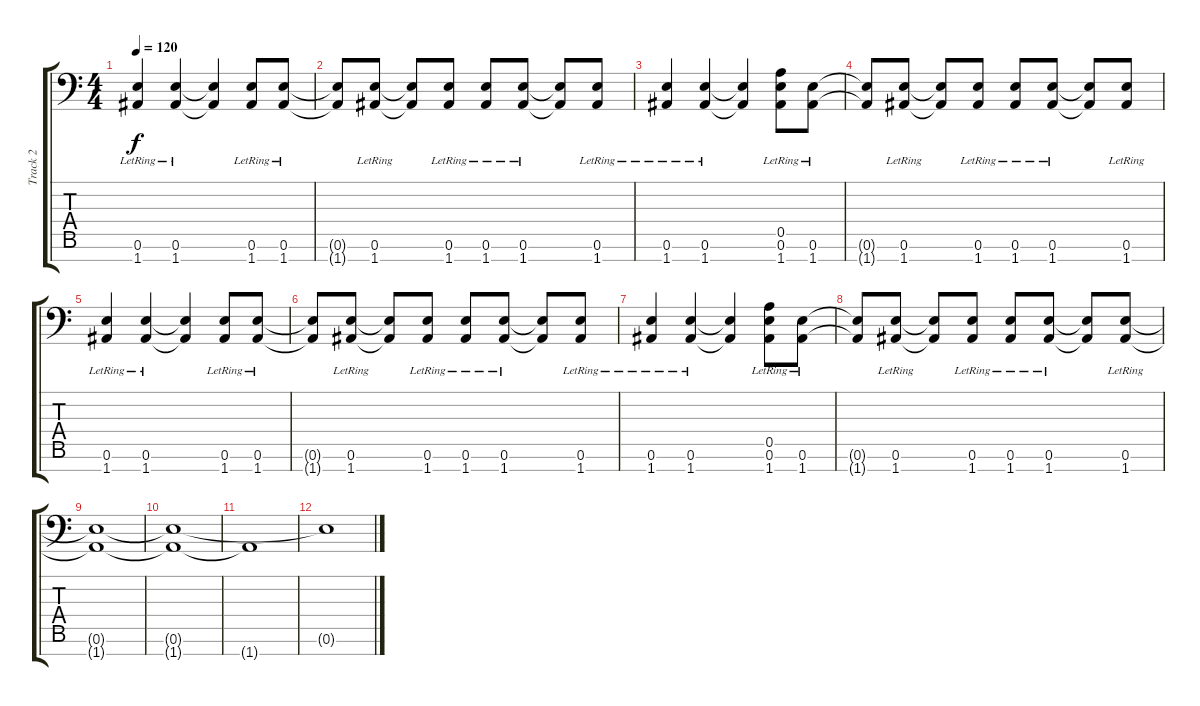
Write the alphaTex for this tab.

\track ("Track 2" "Track 2") {instrument distortionguitar}
\staff {score tabs}
\tuning (E4 B3 G3 D3 A2 E2 A1) {hide}
\ts (4 4)
\tempo 120
\clef f4
\ks c
(0.6{lr} 1.7{lr}).4{dy f} (0.6{lr} 1.7{lr}).4 (0.6{t} 1.7{t}).4 (0.6{lr} 1.7{lr}).8 (0.6{lr} 1.7{lr}).8 |
(0.6{t} 1.7{t}).8 (0.6{lr} 1.7{lr}).8 (0.6{t} 1.7{t}).8 (0.6{lr} 1.7{lr}).8 (0.6{lr} 1.7{lr}).8 (0.6{lr} 1.7{lr}).8 (0.6{t} 1.7{t}).8 (0.6{lr} 1.7{lr}).8 |
(0.6{lr} 1.7{lr}).4 (0.6{lr} 1.7{lr}).4 (0.6{t} 1.7{t}).4 (0.5 0.6{lr} 1.7{lr}).8 (0.6{lr} 1.7{lr}).8 |
(0.6{t} 1.7{t}).8 (0.6{lr} 1.7{lr}).8 (0.6{t} 1.7{t}).8 (0.6{lr} 1.7{lr}).8 (0.6{lr} 1.7{lr}).8 (0.6{lr} 1.7{lr}).8 (0.6{t} 1.7{t}).8 (0.6{lr} 1.7{lr}).8 |
(0.6{lr} 1.7{lr}).4 (0.6{lr} 1.7{lr}).4 (0.6{t} 1.7{t}).4 (0.6{lr} 1.7{lr}).8 (0.6{lr} 1.7{lr}).8 |
(0.6{t} 1.7{t}).8 (0.6{lr} 1.7{lr}).8 (0.6{t} 1.7{t}).8 (0.6{lr} 1.7{lr}).8 (0.6{lr} 1.7{lr}).8 (0.6{lr} 1.7{lr}).8 (0.6{t} 1.7{t}).8 (0.6{lr} 1.7{lr}).8 |
(0.6{lr} 1.7{lr}).4 (0.6{lr} 1.7{lr}).4 (0.6{t} 1.7{t}).4 (0.5 0.6{lr} 1.7{lr}).8 (0.6{lr} 1.7{lr}).8 |
(0.6{t} 1.7{t}).8 (0.6{lr} 1.7{lr}).8 (0.6{t} 1.7{t}).8 (0.6{lr} 1.7{lr}).8 (0.6{lr} 1.7{lr}).8 (0.6{lr} 1.7{lr}).8 (0.6{t} 1.7{t}).8 (0.6{lr} 1.7{lr}).8 |
(0.6{t} 1.7{t}).1 |
(0.6{t} 1.7{t}).1 |
1.7{t}.1 |
0.6{t}.1
